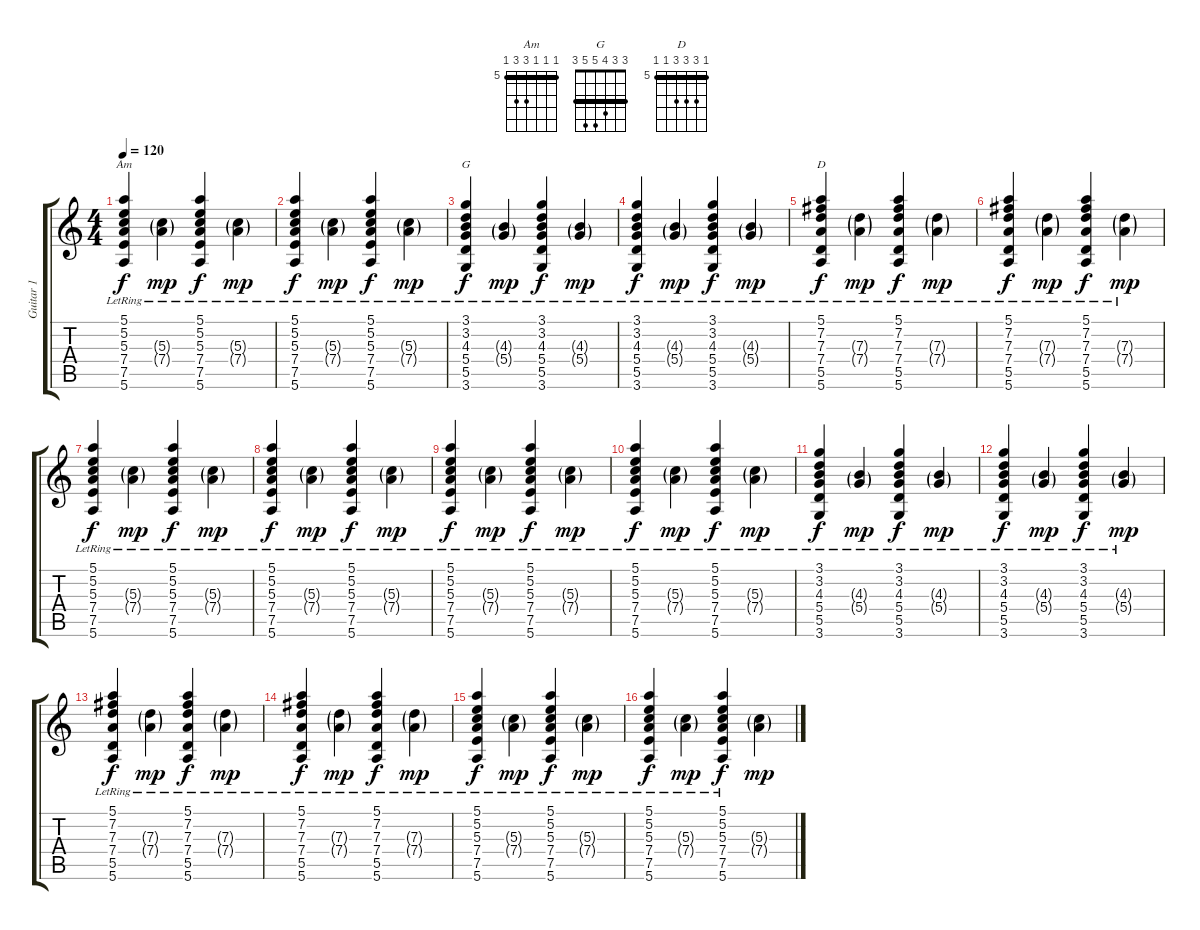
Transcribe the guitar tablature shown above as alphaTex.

\track ("Guitar 1" "Guitar 1") {instrument acousticguitarnylon}
\staff {score tabs}
\tuning (E4 B3 G3 D3 A2 E2) {hide}
\chord ("Am" 5 5 5 7 7 5) {firstfret 5 barre 5}
\chord ("G" 3 3 4 5 5 3) {barre 3}
\chord ("D" 5 7 7 7 5 5) {firstfret 5 barre 5}
\ts (4 4)
\tempo 120
\clef g2
\ks c
(5.1{lr} 5.2{lr} 5.3{lr} 7.4{lr} 7.5{lr} 5.6{lr}).4{ch "Am" dy f instrument acousticguitarnylon} (5.3{g lr} 7.4{g lr}).4{dy mp} (5.1{lr} 5.2{lr} 5.3{lr} 7.4{lr} 7.5{lr} 5.6{lr}).4{dy f} (5.3{g lr} 7.4{g lr}).4{dy mp} |
(5.1{lr} 5.2{lr} 5.3{lr} 7.4{lr} 7.5{lr} 5.6{lr}).4{dy f} (5.3{g lr} 7.4{g lr}).4{dy mp} (5.1{lr} 5.2{lr} 5.3{lr} 7.4{lr} 7.5{lr} 5.6{lr}).4{dy f} (5.3{g lr} 7.4{g lr}).4{dy mp} |
(3.1{lr} 3.2{lr} 4.3{lr} 5.4{lr} 5.5{lr} 3.6{lr}).4{ch "G" dy f} (4.3{g lr} 5.4{g lr}).4{dy mp} (3.1{lr} 3.2{lr} 4.3{lr} 5.4{lr} 5.5{lr} 3.6{lr}).4{dy f} (4.3{g lr} 5.4{g lr}).4{dy mp} |
(3.1{lr} 3.2{lr} 4.3{lr} 5.4{lr} 5.5{lr} 3.6{lr}).4{dy f} (4.3{g lr} 5.4{g lr}).4{dy mp} (3.1{lr} 3.2{lr} 4.3{lr} 5.4{lr} 5.5{lr} 3.6{lr}).4{dy f} (4.3{g lr} 5.4{g lr}).4{dy mp} |
(5.1{lr} 7.2{lr} 7.3{lr} 7.4{lr} 5.5{lr} 5.6{lr}).4{ch "D" dy f} (7.3{g lr} 7.4{g lr}).4{dy mp} (5.1{lr} 7.2{lr} 7.3{lr} 7.4{lr} 5.5{lr} 5.6{lr}).4{dy f} (7.3{g lr} 7.4{g lr}).4{dy mp} |
(5.1{lr} 7.2{lr} 7.3{lr} 7.4{lr} 5.5{lr} 5.6{lr}).4{dy f} (7.3{g lr} 7.4{g lr}).4{dy mp} (5.1{lr} 7.2{lr} 7.3{lr} 7.4{lr} 5.5{lr} 5.6{lr}).4{dy f} (7.3{g lr} 7.4{g lr}).4{dy mp} |
(5.1{lr} 5.2{lr} 5.3{lr} 7.4{lr} 7.5{lr} 5.6{lr}).4{dy f} (5.3{g lr} 7.4{g lr}).4{dy mp} (5.1{lr} 5.2{lr} 5.3{lr} 7.4{lr} 7.5{lr} 5.6{lr}).4{dy f} (5.3{g lr} 7.4{g lr}).4{dy mp} |
(5.1{lr} 5.2{lr} 5.3{lr} 7.4{lr} 7.5{lr} 5.6{lr}).4{dy f} (5.3{g lr} 7.4{g lr}).4{dy mp} (5.1{lr} 5.2{lr} 5.3{lr} 7.4{lr} 7.5{lr} 5.6{lr}).4{dy f} (5.3{g lr} 7.4{g lr}).4{dy mp} |
(5.1{lr} 5.2{lr} 5.3{lr} 7.4{lr} 7.5{lr} 5.6{lr}).4{dy f} (5.3{g lr} 7.4{g lr}).4{dy mp} (5.1{lr} 5.2{lr} 5.3{lr} 7.4{lr} 7.5{lr} 5.6{lr}).4{dy f} (5.3{g lr} 7.4{g lr}).4{dy mp} |
(5.1{lr} 5.2{lr} 5.3{lr} 7.4{lr} 7.5{lr} 5.6{lr}).4{dy f} (5.3{g lr} 7.4{g lr}).4{dy mp} (5.1{lr} 5.2{lr} 5.3{lr} 7.4{lr} 7.5{lr} 5.6{lr}).4{dy f} (5.3{g lr} 7.4{g lr}).4{dy mp} |
(3.1{lr} 3.2{lr} 4.3{lr} 5.4{lr} 5.5{lr} 3.6{lr}).4{dy f} (4.3{g lr} 5.4{g lr}).4{dy mp} (3.1{lr} 3.2{lr} 4.3{lr} 5.4{lr} 5.5{lr} 3.6{lr}).4{dy f} (4.3{g lr} 5.4{g lr}).4{dy mp} |
(3.1{lr} 3.2{lr} 4.3{lr} 5.4{lr} 5.5{lr} 3.6{lr}).4{dy f} (4.3{g lr} 5.4{g lr}).4{dy mp} (3.1{lr} 3.2{lr} 4.3{lr} 5.4{lr} 5.5{lr} 3.6{lr}).4{dy f} (4.3{g lr} 5.4{g lr}).4{dy mp} |
(5.1{lr} 7.2{lr} 7.3{lr} 7.4{lr} 5.5{lr} 5.6{lr}).4{dy f} (7.3{g lr} 7.4{g lr}).4{dy mp} (5.1{lr} 7.2{lr} 7.3{lr} 7.4{lr} 5.5{lr} 5.6{lr}).4{dy f} (7.3{g lr} 7.4{g lr}).4{dy mp} |
(5.1{lr} 7.2{lr} 7.3{lr} 7.4{lr} 5.5{lr} 5.6{lr}).4{dy f} (7.3{g lr} 7.4{g lr}).4{dy mp} (5.1{lr} 7.2{lr} 7.3{lr} 7.4{lr} 5.5{lr} 5.6{lr}).4{dy f} (7.3{g lr} 7.4{g lr}).4{dy mp} |
(5.1{lr} 5.2{lr} 5.3{lr} 7.4{lr} 7.5{lr} 5.6{lr}).4{dy f} (5.3{g lr} 7.4{g lr}).4{dy mp} (5.1{lr} 5.2{lr} 5.3{lr} 7.4{lr} 7.5{lr} 5.6{lr}).4{dy f} (5.3{g lr} 7.4{g lr}).4{dy mp} |
(5.1{lr} 5.2{lr} 5.3{lr} 7.4{lr} 7.5{lr} 5.6{lr}).4{dy f} (5.3{g lr} 7.4{g lr}).4{dy mp} (5.1{lr} 5.2 5.3 7.4 7.5 5.6).4{dy f} (5.3{g} 7.4{g}).4{dy mp}
